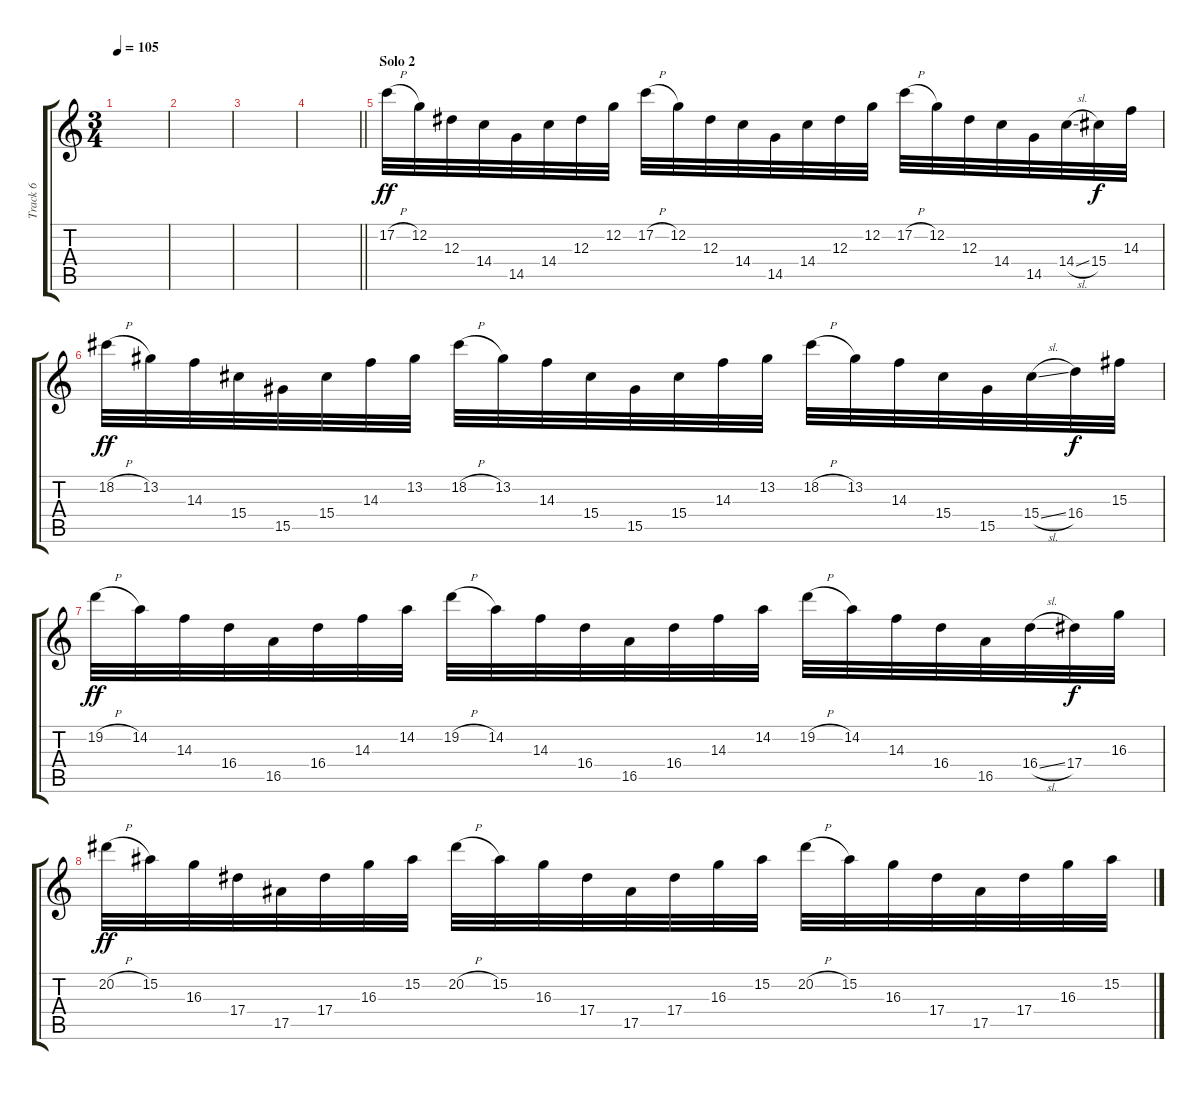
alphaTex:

\track ("Track 6" "Track 6") {instrument distortionguitar}
\staff {score tabs}
\tuning (C4 G3 Eb3 Bb2 F2 C2) {hide}
\ts (3 4)
\tempo 105
\clef g2
\ks c
|
|
|
\barLineRight lightlight
|
\section ("" "Solo 2")
17.2{h}.32{dy ff volume 16} 12.2.32 12.3.32 14.4.32 14.5.32 14.4.32 12.3.32 12.2.32 17.2{h}.32 12.2.32 12.3.32 14.4.32 14.5.32 14.4.32 12.3.32 12.2.32 17.2{h}.32 12.2.32 12.3.32 14.4.32 14.5.32 14.4{sl}.32 15.4.32{dy f} 14.3.32 |
18.2{h}.32{dy ff} 13.2.32 14.3.32 15.4.32 15.5.32 15.4.32 14.3.32 13.2.32 18.2{h}.32 13.2.32 14.3.32 15.4.32 15.5.32 15.4.32 14.3.32 13.2.32 18.2{h}.32 13.2.32 14.3.32 15.4.32 15.5.32 15.4{sl}.32 16.4.32{dy f} 15.3.32 |
19.2{h}.32{dy ff} 14.2.32 14.3.32 16.4.32 16.5.32 16.4.32 14.3.32 14.2.32 19.2{h}.32 14.2.32 14.3.32 16.4.32 16.5.32 16.4.32 14.3.32 14.2.32 19.2{h}.32 14.2.32 14.3.32 16.4.32 16.5.32 16.4{sl}.32 17.4.32{dy f} 16.3.32 |
20.2{h}.32{dy ff} 15.2.32 16.3.32 17.4.32 17.5.32 17.4.32 16.3.32 15.2.32 20.2{h}.32 15.2.32 16.3.32 17.4.32 17.5.32 17.4.32 16.3.32 15.2.32 20.2{h}.32 15.2.32 16.3.32 17.4.32 17.5.32 17.4.32 16.3.32 15.2.32
